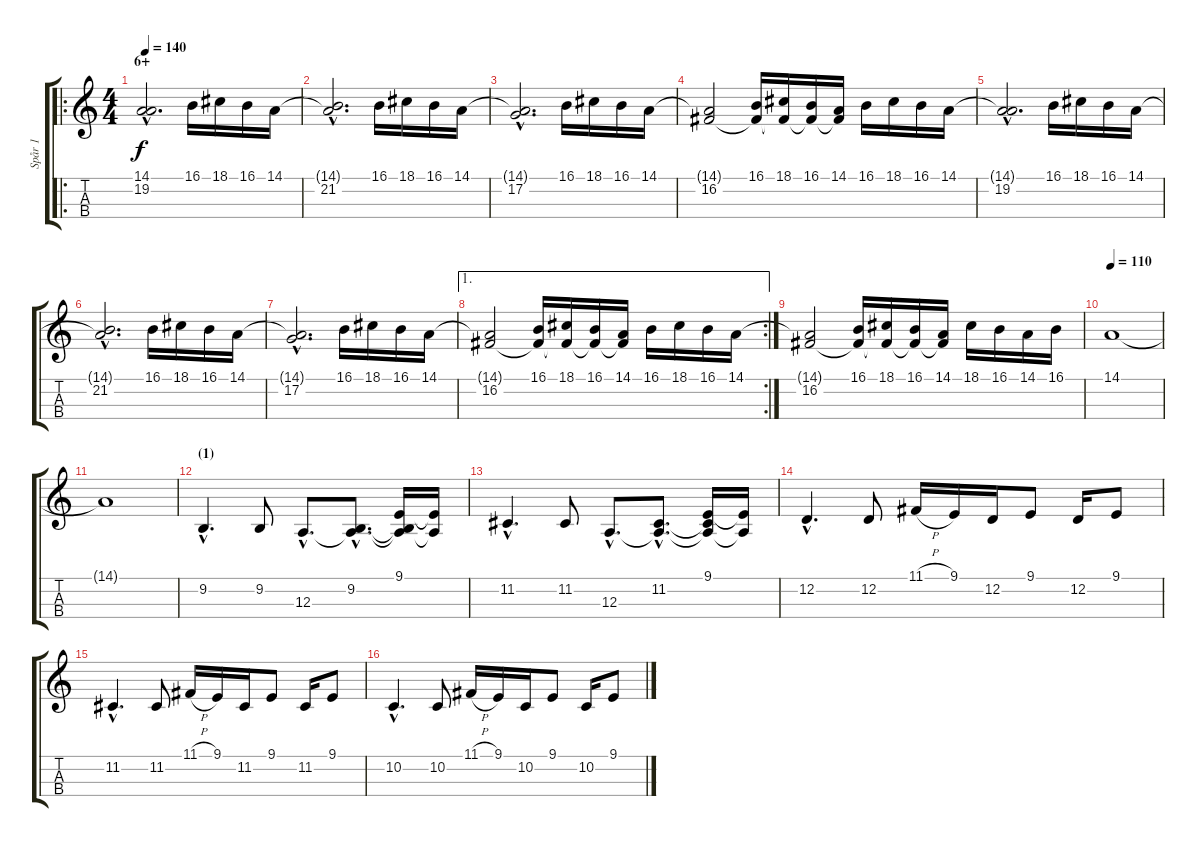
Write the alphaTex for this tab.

\track ("Spår 1" "Spår 1") {instrument violin}
\staff {score tabs}
\tuning (G3 D3 A2 E2) {hide}
\ro
\ts (4 4)
\section ("" "6+")
\tempo 140
\clef g2
\ks c
(14.1{hac t} 19.2{hac}).2{d dy f} 16.1.16 18.1.16 16.1.16 14.1.16 |
(14.1{hac t} 21.2{hac}).2{d} 16.1.16 18.1.16 16.1.16 14.1.16 |
(14.1{hac t} 17.2{hac}).2{d} 16.1.16 18.1.16 16.1.16 14.1.16 |
(14.1{t} 16.2).2 (16.1 16.2{t}).16 (18.1 16.2{t}).16 (16.1 16.2{t}).16 (14.1 16.2{t}).16 16.1.16 18.1.16 16.1.16 14.1.16 |
(14.1{hac t} 19.2{hac}).2{d} 16.1.16 18.1.16 16.1.16 14.1.16 |
(14.1{hac t} 21.2{hac}).2{d} 16.1.16 18.1.16 16.1.16 14.1.16 |
(14.1{hac t} 17.2{hac}).2{d} 16.1.16 18.1.16 16.1.16 14.1.16 |
\ae 1
\rc 2
(14.1{t} 16.2).2 (16.1 16.2{t}).16 (18.1 16.2{t}).16 (16.1 16.2{t}).16 (14.1 16.2{t}).16 16.1.16 18.1.16 16.1.16 14.1.16 |
(14.1{t} 16.2).2 (16.1 16.2{t}).16 (18.1 16.2{t}).16 (16.1 16.2{t}).16 (14.1 16.2{t}).16 18.1.16 16.1.16 14.1.16 16.1.16 |
\tempo 110
14.1.1 |
14.1{t}.1 |
\section ("" "(1)")
9.2{hac}.4{d} 9.2.8 12.3{hac}.8{d} (9.2{hac} 12.3{hac t}).8{d} (9.1 9.2{t} 12.3{t}).16 (9.1{t} 12.3{t}).16 |
11.2{hac}.4{d} 11.2.8 12.3{hac}.8{d} (11.2{hac} 12.3{hac t}).8{d} (9.1 11.2{t} 12.3{t}).16 (9.1{t} 12.3{t}).16 |
12.2{hac}.4{d} 12.2.8 11.1{h}.16 9.1.16 12.2.16 9.1.8 12.2.16 9.1.8 |
11.2{hac}.4{d} 11.2.8 11.1{h}.16 9.1.16 11.2.16 9.1.8 11.2.16 9.1.8 |
10.2{hac}.4{d} 10.2.8 11.1{h}.16 9.1.16 10.2.16 9.1.8 10.2.16 9.1.8
